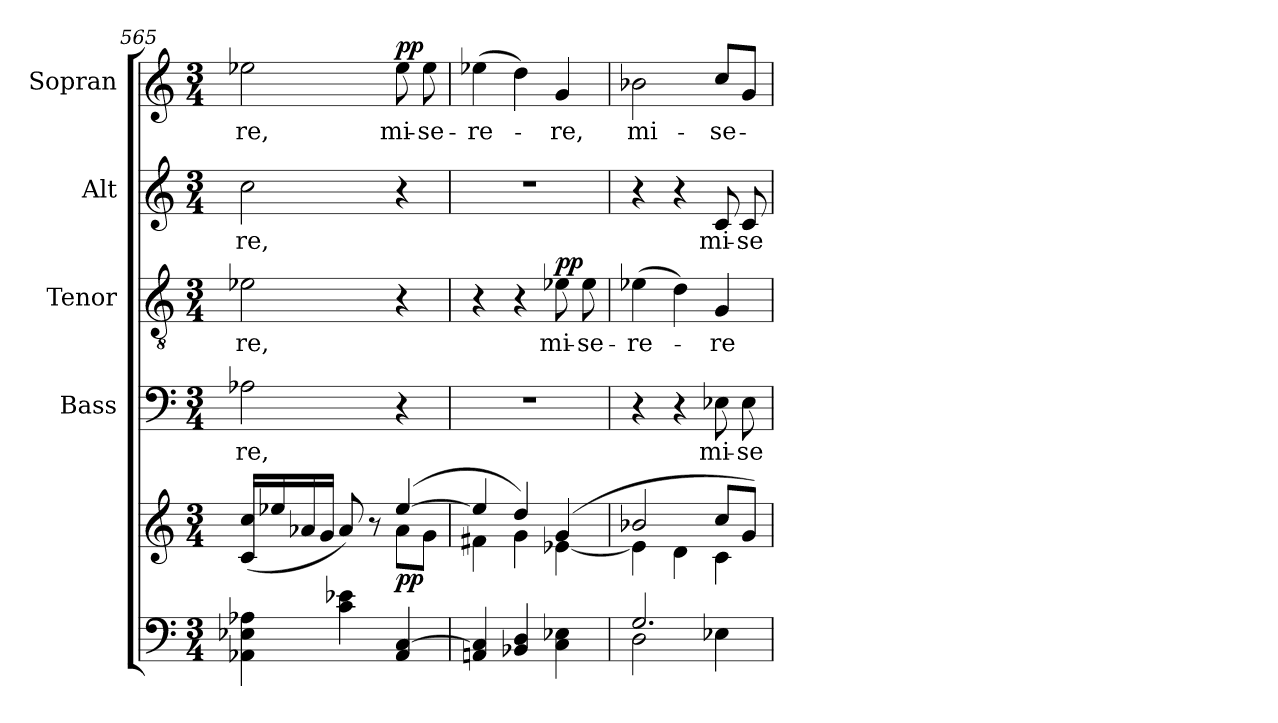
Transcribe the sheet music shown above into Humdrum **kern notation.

**kern	**kern	**dynam	**kern	**text	**kern	**text	**dynam	**kern	**text	**kern	**text	**dynam
*part5	*part5	*part5	*part4	*part4	*part3	*part3	*part3	*part2	*part2	*part1	*part1	*part1
*staff6	*staff5	*staff5/6	*staff4	*staff4	*staff3	*staff3	*staff3	*staff2	*staff2	*staff1	*staff1	*staff1
*	*	*	*I"Bass	*	*I"Tenor	*	*	*I"Alt	*	*I"Sopran	*	*
*	*	*	*I'B.	*	*I'T.	*	*	*I'A.	*	*I'S.	*	*
*clefF4	*clefG2	*	*clefF4	*	*clefGv2	*	*	*clefG2	*	*clefG2	*	*
*k[]	*k[]	*	*k[]	*	*k[]	*	*	*k[]	*	*k[]	*	*
*C:	*C:	*	*C:	*	*C:	*	*	*C:	*	*C:	*	*
*M3/4	*M3/4	*	*M3/4	*	*M3/4	*	*	*M3/4	*	*M3/4	*	*
=565	=565	=565	=565	=565	=565	=565	=565	=565	=565	=565	=565	=565
*	*^	*	*	*	*	*	*	*	*	*	*	*
!	!	!	!	!	!LO:LY:b	!	!LO:LY:b	!	!	!LO:LY:b	!	!LO:LY:b	!
4AA-X\ 4E-X\ 4A-X\	(>16c/ 16cc/LL	2ryy	.	2A-X\	-re,	2e-X\	-re,	.	2cc\	-re,	2ee-X\	-re,	.
.	16ee-X/	.	.	.	.	.	.	.	.	.	.	.	.
.	16a-X/	.	.	.	.	.	.	.	.	.	.	.	.
.	16g/JJ	.	.	.	.	.	.	.	.	.	.	.	.
4c\ 4e-X\	8a-/)	.	.	.	.	.	.	.	.	.	.	.	.
.	8r	.	.	.	.	.	.	.	.	.	.	.	.
!	!	!	!LO:DY:b	!	!	!	!	!	!	!	!	!LO:LY:b	!LO:DY:a
4AA-/ [>4C/	([>4ee-/	8a-\L	pp	4r	.	4r	.	.	4r	.	8ee-\	mi-	pp
!	!	!	!	!	!	!	!	!	!	!	!	!LO:LY:b	!
.	.	8g\J	.	.	.	.	.	.	.	.	8ee-\	-se-	.
!!LO:LB:g=z
=566	=566	=566	=566	=566	=566	=566	=566	=566	=566	=566	=566	=566	=566
!	!	!	!	!	!	!	!	!	!	!	!	!LO:LY:b	!
4AAn/ 4C/]	4ee-/]	4f#X\	.	2.r	.	4r	.	.	2.r	.	(>4ee-X\	-re-	.
4BB-X/ 4D/	4dd/)	4g\	.	.	.	4r	.	.	.	.	4dd\)	.	.
!	!	!	!	!	!	!	!LO:LY:b	!LO:DY:a	!	!	!	!LO:LY:b	!
4C\ 4E-X\	(4g/	[<4e-X\	.	.	.	8e-X\	mi-	pp	.	.	4g/	-re,	.
!	!	!	!	!	!	!	!LO:LY:b	!	!	!	!	!	!
.	.	.	.	.	.	8e-\	-se-	.	.	.	.	.	.
=567	=567	=567	=567	=567	=567	=567	=567	=567	=567	=567	=567	=567	=567
*^	*	*	*	*	*	*	*	*	*	*	*	*	*
!	!	!	!	!	!	!	!	!LO:LY:b	!	!	!	!	!LO:LY:b	!
2.G/	2D\	2b-X/	4e-\]	.	4r	.	(>4e-X\	-re-	.	4r	.	2b-X\	mi-	.
.	.	.	4d\	.	4r	.	4d\)	.	.	4r	.	.	.	.
!	!	!	!	!	!	!LO:LY:b	!	!LO:LY:b	!	!	!LO:LY:b	!	!LO:LY:b	!
.	4E-X\	8cc/L	4c\	.	8E-X\	mi-	4G/	-re	.	8c/	mi-	8cc/L	-se-	.
!	!	!	!	!	!	!LO:LY:b	!	!	!	!	!LO:LY:b	!	!	!
.	.	8g/J)	.	.	8E-\	-se-	.	.	.	8c/	-se-	8g/J	.	.
*v	*v	*	*	*	*	*	*	*	*	*	*	*	*	*
*	*v	*v	*	*	*	*	*	*	*	*	*	*	*
=	=	=	=	=	=	=	=	=	=	=	=	=
*-	*-	*-	*-	*-	*-	*-	*-	*-	*-	*-	*-	*-
